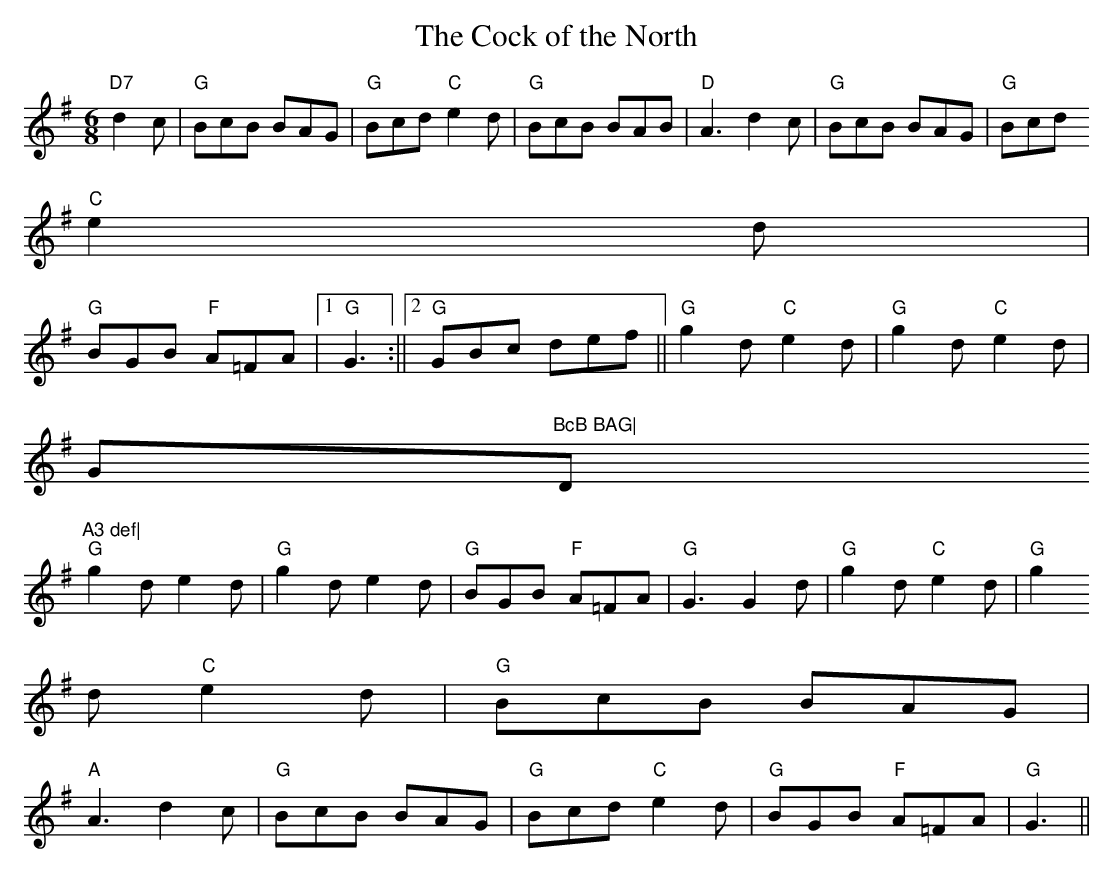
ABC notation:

X:1
T:The Cock of the North
M:6/8
L:1/8
K:G
"D7"d2c|"G"BcB BAG|"G"Bcd "C"e2 d|"G"BcB BAB|"D"A3 d2c|"G"BcB BAG|"G"Bcd
 "C"e2 d|
"G"BGB "F"A=FA|1 "G"G3:||2 "G"GBc def||"G"g2 d "C"e2 d|"G"g2 d "C"e2 d|"
G"BcB BAG|"D"A3 def|
"G"g2 d e2 d|"G"g2 d e2 d|"G"BGB "F"A=FA|"G"G3 G2d|"G"g2 d "C"e2 d|"G"g2
 d "C"e2 d|"G"BcB BAG|
"A"A3 d2c|"G"BcB BAG|"G"Bcd "C"e2 d|"G"BGB "F"A=FA|"G"G3||
